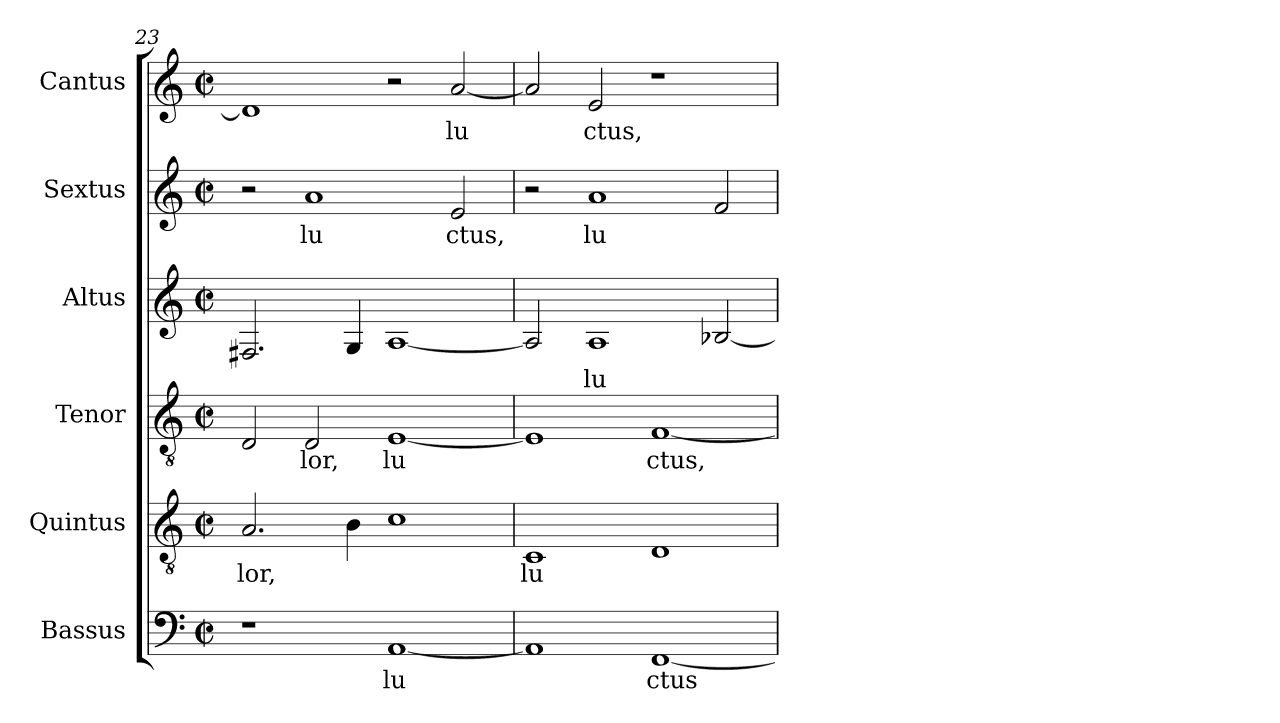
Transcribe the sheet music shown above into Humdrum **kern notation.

**kern	**text	**kern	**text	**kern	**text	**kern	**text	**kern	**text	**kern	**text
*part6	*part6	*part5	*part5	*part4	*part4	*part3	*part3	*part2	*part2	*part1	*part1
*staff6	*staff6	*staff5	*staff5	*staff4	*staff4	*staff3	*staff3	*staff2	*staff2	*staff1	*staff1
*I"Bassus	*	*I"Quintus	*	*I"Tenor	*	*I"Altus	*	*I"Sextus	*	*I"Cantus	*
*clefF4	*	*clefGv2	*	*clefGv2	*	*clefG2	*	*clefG2	*	*clefG2	*
*k[]	*	*k[]	*	*k[]	*	*k[]	*	*k[]	*	*k[]	*
*C:	*	*C:	*	*C:	*	*C:	*	*C:	*	*C:	*
*M2/2	*	*M2/2	*	*M2/2	*	*M2/2	*	*M2/2	*	*M2/2	*
*met(c|)	*	*met(c|)	*	*met(c|)	*	*met(c|)	*	*met(c|)	*	*met(c|)	*
=23	=23	=23	=23	=23	=23	=23	=23	=23	=23	=23	=23
!	!	!	!LO:LY:b	!	!LO:LY:b:cj	!	!LO:LY:b	!	!	!	!LO:LY:b
1r	.	2.A/	-lor,	2D/	.	2.F#X/	.	2r	.	1d]	.
!	!	!	!	!	!LO:LY:b:cj	!	!	!	!LO:LY:b	!	!
.	.	.	.	2D/	lor,	.	.	1a	lu	.	.
!	!	!	!LO:LY:b	!	!	!	!LO:LY:b	!	!	!	!
.	.	4B\	.	.	.	4G/	.	.	.	.	.
!	!LO:LY:b	!	!LO:LY:b	!	!LO:LY:b:cj	!	!LO:LY:b	!	!	!	!
[<1AA	lu-	1c	.	[<1E	lu	[<1A	.	.	.	2r	.
!	!	!	!	!	!	!	!	!	!LO:LY:b	!	!LO:LY:b
.	.	.	.	.	.	.	.	2e/	ctus,	[<2a/	lu
=24	=24	=24	=24	=24	=24	=24	=24	=24	=24	=24	=24
!	!LO:LY:b	!	!LO:LY:b	!	!LO:LY:b:cj	!	!LO:LY:b	!	!	!	!LO:LY:b
1AA]	--	1C	lu-	1E]	.	2A/]	.	2r	.	2a/]	.
!	!	!	!	!	!	!	!LO:LY:b	!	!LO:LY:b	!	!LO:LY:b
.	.	.	.	.	.	1A	lu-	1a	lu	2e/	ctus,
!	!LO:LY:b	!	!LO:LY:b	!	!LO:LY:b:cj	!	!	!	!	!	!
[<1FF	-ctus	1D	--	[<1F	ctus,	.	.	.	.	1r	.
!	!	!	!	!	!	!	!LO:LY:b	!	!LO:LY:b	!	!
.	.	.	.	.	.	[<2B-X/	--	2f/	.	.	.
=	=	=	=	=	=	=	=	=	=	=	=
*-	*-	*-	*-	*-	*-	*-	*-	*-	*-	*-	*-
